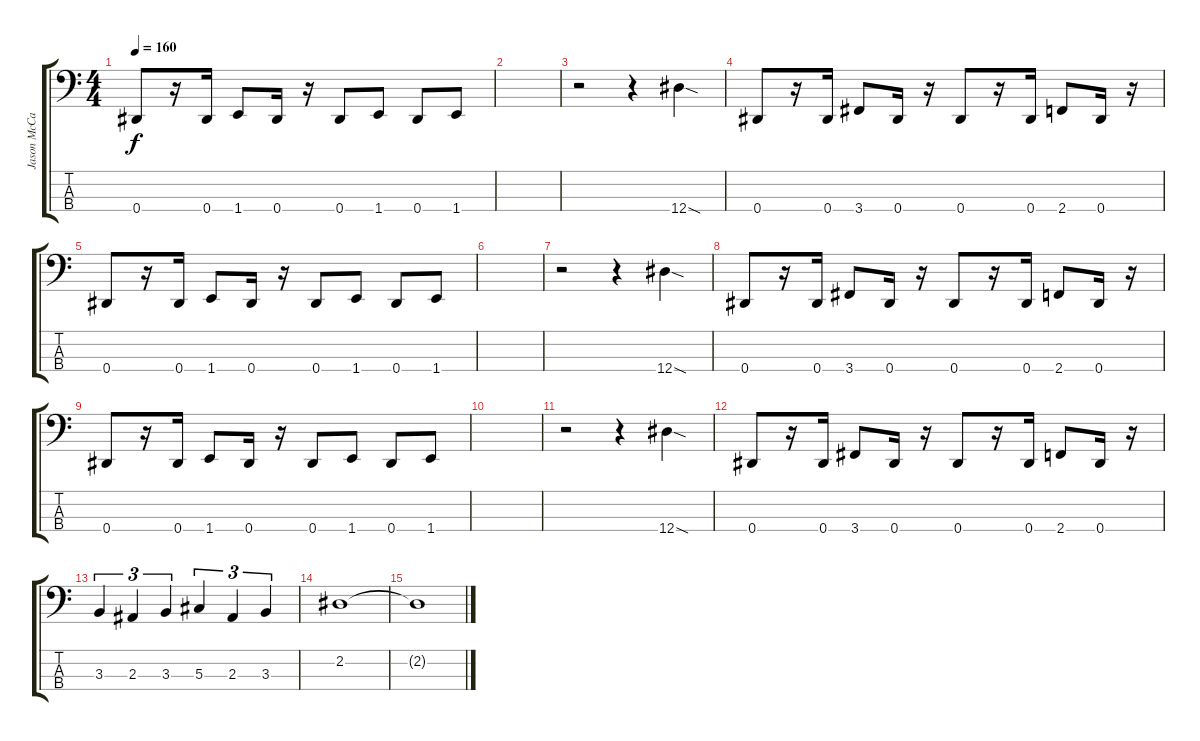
\track ("Jason McCaslin (Cone)" "Jason McCa") {instrument electricbassfinger}
\staff {score tabs}
\tuning (Gb2 Db2 Ab1 Eb1) {hide}
\ts (4 4)
\tempo 160
\clef f4
\ks c
0.4.8{dy f} r.16 0.4.16 1.4.8 0.4.16 r.16 0.4.8 1.4.8 0.4.8 1.4.8 |
|
r.2 r.4 12.4{sod}.4 |
0.4.8 r.16 0.4.16 3.4.8 0.4.16 r.16 0.4.8 r.16 0.4.16 2.4.8 0.4.16 r.16 |
0.4.8 r.16 0.4.16 1.4.8 0.4.16 r.16 0.4.8 1.4.8 0.4.8 1.4.8 |
|
r.2 r.4 12.4{sod}.4 |
0.4.8 r.16 0.4.16 3.4.8 0.4.16 r.16 0.4.8 r.16 0.4.16 2.4.8 0.4.16 r.16 |
0.4.8 r.16 0.4.16 1.4.8 0.4.16 r.16 0.4.8 1.4.8 0.4.8 1.4.8 |
|
r.2 r.4 12.4{sod}.4 |
0.4.8 r.16 0.4.16 3.4.8 0.4.16 r.16 0.4.8 r.16 0.4.16 2.4.8 0.4.16 r.16 |
3.3.4{tu (3 2)} 2.3.4{tu (3 2)} 3.3.4{tu (3 2)} 5.3.4{tu (3 2)} 2.3.4{tu (3 2)} 3.3.4{tu (3 2)} |
2.2.1 |
2.2{t}.1
